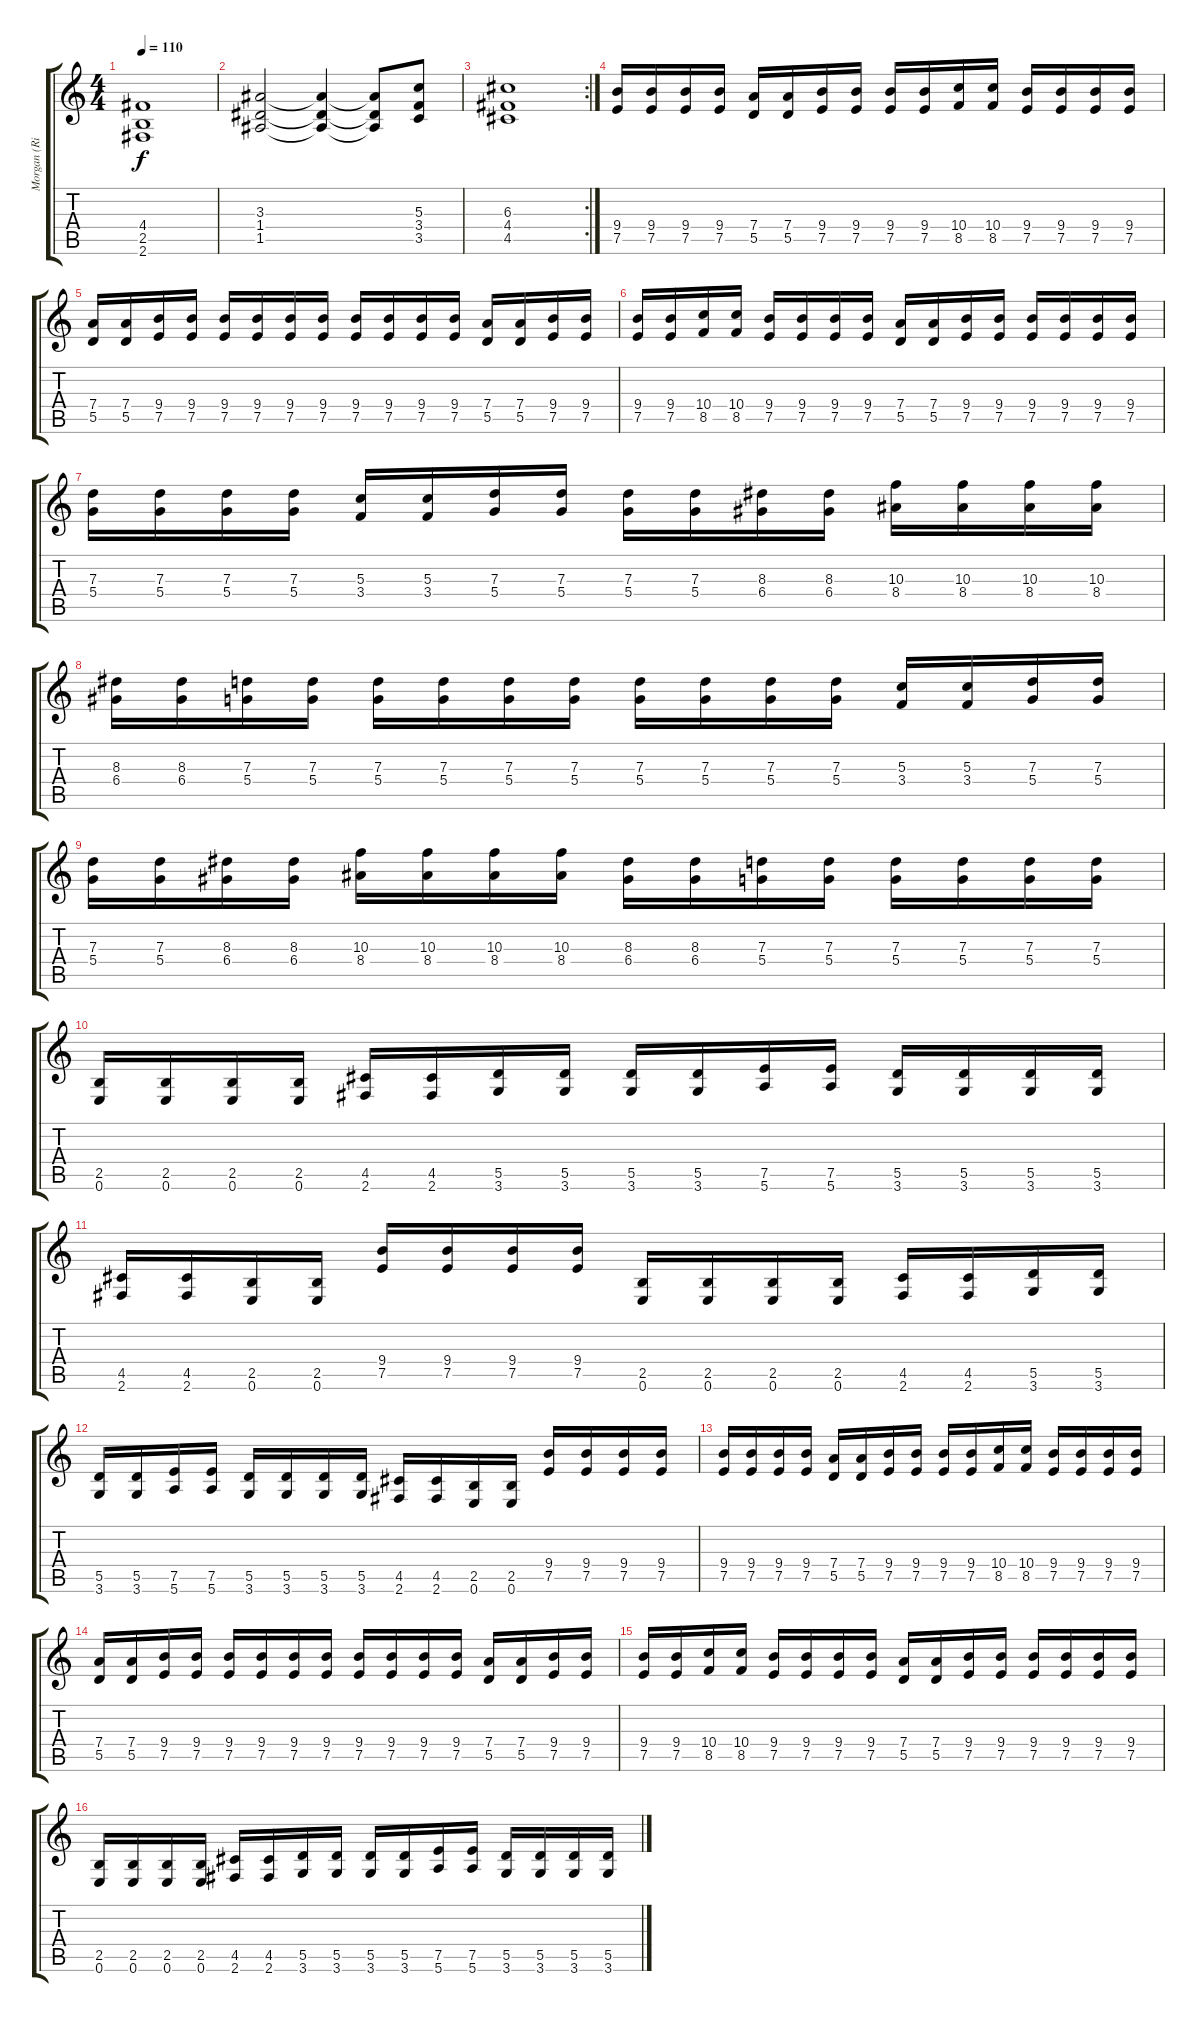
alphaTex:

\track ("Morgan (Ritmo)" "Morgan (Ri") {instrument distortionguitar}
\staff {score tabs}
\tuning (E4 B3 G3 D3 A2 E2) {hide}
\ts (4 4)
\tempo 110
\clef g2
\ks c
(4.4 2.5 2.6).1{dy f} |
(3.3 1.4 1.5).2 (3.3{t} 1.4{t} 1.5{t}).4 (3.3{t} 1.4{t} 1.5{t}).8 (5.3 3.4 3.5).8 |
\rc 2
(6.3 4.4 4.5).1 |
(9.4 7.5).16 (9.4 7.5).16 (9.4 7.5).16 (9.4 7.5).16 (7.4 5.5).16 (7.4 5.5).16 (9.4 7.5).16 (9.4 7.5).16 (9.4 7.5).16 (9.4 7.5).16 (10.4 8.5).16 (10.4 8.5).16 (9.4 7.5).16 (9.4 7.5).16 (9.4 7.5).16 (9.4 7.5).16 |
(7.4 5.5).16 (7.4 5.5).16 (9.4 7.5).16 (9.4 7.5).16 (9.4 7.5).16 (9.4 7.5).16 (9.4 7.5).16 (9.4 7.5).16 (9.4 7.5).16 (9.4 7.5).16 (9.4 7.5).16 (9.4 7.5).16 (7.4 5.5).16 (7.4 5.5).16 (9.4 7.5).16 (9.4 7.5).16 |
(9.4 7.5).16 (9.4 7.5).16 (10.4 8.5).16 (10.4 8.5).16 (9.4 7.5).16 (9.4 7.5).16 (9.4 7.5).16 (9.4 7.5).16 (7.4 5.5).16 (7.4 5.5).16 (9.4 7.5).16 (9.4 7.5).16 (9.4 7.5).16 (9.4 7.5).16 (9.4 7.5).16 (9.4 7.5).16 |
(7.3 5.4).16 (7.3 5.4).16 (7.3 5.4).16 (7.3 5.4).16 (5.3 3.4).16 (5.3 3.4).16 (7.3 5.4).16 (7.3 5.4).16 (7.3 5.4).16 (7.3 5.4).16 (8.3 6.4).16 (8.3 6.4).16 (10.3 8.4).16 (10.3 8.4).16 (10.3 8.4).16 (10.3 8.4).16 |
(8.3 6.4).16 (8.3 6.4).16 (7.3 5.4).16 (7.3 5.4).16 (7.3 5.4).16 (7.3 5.4).16 (7.3 5.4).16 (7.3 5.4).16 (7.3 5.4).16 (7.3 5.4).16 (7.3 5.4).16 (7.3 5.4).16 (5.3 3.4).16 (5.3 3.4).16 (7.3 5.4).16 (7.3 5.4).16 |
(7.3 5.4).16 (7.3 5.4).16 (8.3 6.4).16 (8.3 6.4).16 (10.3 8.4).16 (10.3 8.4).16 (10.3 8.4).16 (10.3 8.4).16 (8.3 6.4).16 (8.3 6.4).16 (7.3 5.4).16 (7.3 5.4).16 (7.3 5.4).16 (7.3 5.4).16 (7.3 5.4).16 (7.3 5.4).16 |
(2.5 0.6).16 (2.5 0.6).16 (2.5 0.6).16 (2.5 0.6).16 (4.5 2.6).16 (4.5 2.6).16 (5.5 3.6).16 (5.5 3.6).16 (5.5 3.6).16 (5.5 3.6).16 (7.5 5.6).16 (7.5 5.6).16 (5.5 3.6).16 (5.5 3.6).16 (5.5 3.6).16 (5.5 3.6).16 |
(4.5 2.6).16 (4.5 2.6).16 (2.5 0.6).16 (2.5 0.6).16 (9.4 7.5).16 (9.4 7.5).16 (9.4 7.5).16 (9.4 7.5).16 (2.5 0.6).16 (2.5 0.6).16 (2.5 0.6).16 (2.5 0.6).16 (4.5 2.6).16 (4.5 2.6).16 (5.5 3.6).16 (5.5 3.6).16 |
(5.5 3.6).16 (5.5 3.6).16 (7.5 5.6).16 (7.5 5.6).16 (5.5 3.6).16 (5.5 3.6).16 (5.5 3.6).16 (5.5 3.6).16 (4.5 2.6).16 (4.5 2.6).16 (2.5 0.6).16 (2.5 0.6).16 (9.4 7.5).16 (9.4 7.5).16 (9.4 7.5).16 (9.4 7.5).16 |
(9.4 7.5).16 (9.4 7.5).16 (9.4 7.5).16 (9.4 7.5).16 (7.4 5.5).16 (7.4 5.5).16 (9.4 7.5).16 (9.4 7.5).16 (9.4 7.5).16 (9.4 7.5).16 (10.4 8.5).16 (10.4 8.5).16 (9.4 7.5).16 (9.4 7.5).16 (9.4 7.5).16 (9.4 7.5).16 |
(7.4 5.5).16 (7.4 5.5).16 (9.4 7.5).16 (9.4 7.5).16 (9.4 7.5).16 (9.4 7.5).16 (9.4 7.5).16 (9.4 7.5).16 (9.4 7.5).16 (9.4 7.5).16 (9.4 7.5).16 (9.4 7.5).16 (7.4 5.5).16 (7.4 5.5).16 (9.4 7.5).16 (9.4 7.5).16 |
(9.4 7.5).16 (9.4 7.5).16 (10.4 8.5).16 (10.4 8.5).16 (9.4 7.5).16 (9.4 7.5).16 (9.4 7.5).16 (9.4 7.5).16 (7.4 5.5).16 (7.4 5.5).16 (9.4 7.5).16 (9.4 7.5).16 (9.4 7.5).16 (9.4 7.5).16 (9.4 7.5).16 (9.4 7.5).16 |
(2.5 0.6).16 (2.5 0.6).16 (2.5 0.6).16 (2.5 0.6).16 (4.5 2.6).16 (4.5 2.6).16 (5.5 3.6).16 (5.5 3.6).16 (5.5 3.6).16 (5.5 3.6).16 (7.5 5.6).16 (7.5 5.6).16 (5.5 3.6).16 (5.5 3.6).16 (5.5 3.6).16 (5.5 3.6).16
